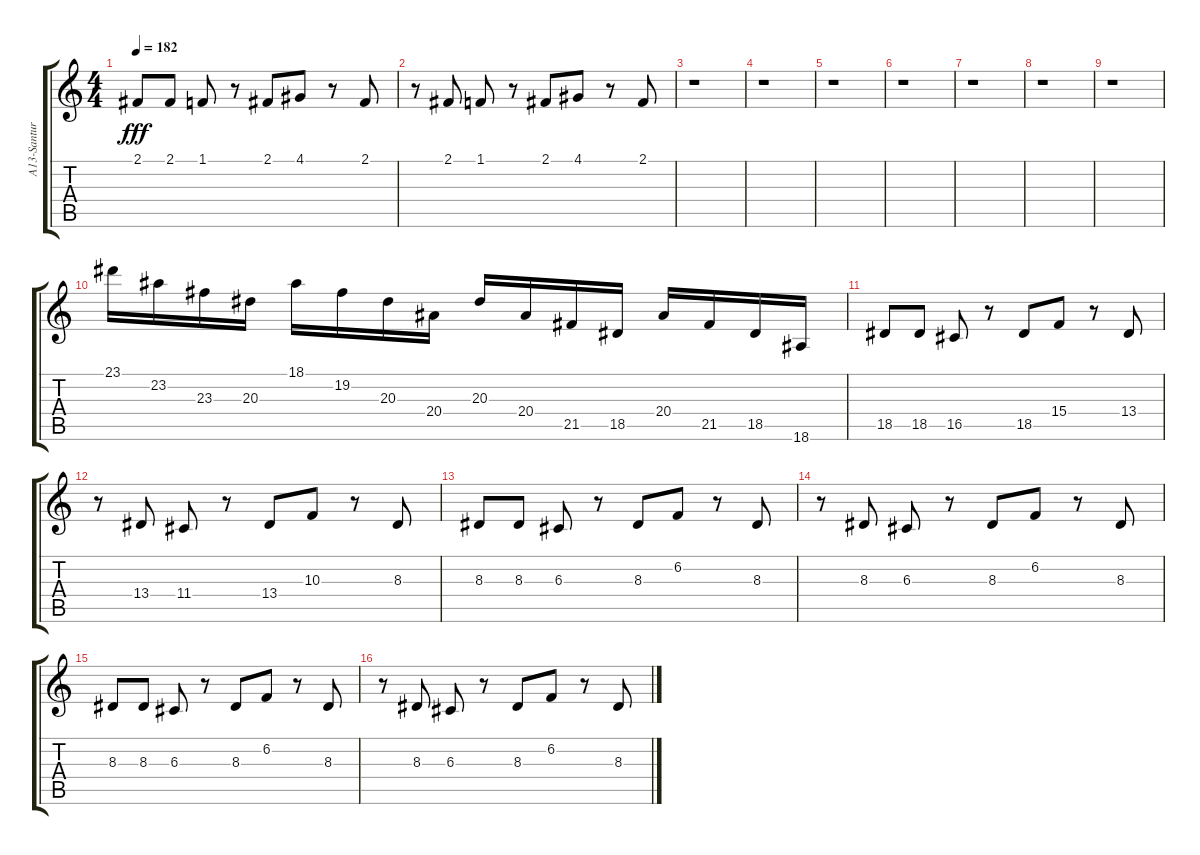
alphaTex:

\track ("A13-Santur      " "A13-Santur") {instrument dulcimer}
\staff {score tabs}
\tuning (E4 B3 G3 D3 A2 E2) {hide}
\ts (4 4)
\tempo 182
\clef g2
\ks c
2.1.8{dy fff} 2.1.8 1.1.8 r.8 2.1.8 4.1.8 r.8 2.1.8 |
r.8 2.1.8 1.1.8 r.8 2.1.8 4.1.8 r.8 2.1.8 |
r.1 |
r.1 |
r.1 |
r.1 |
r.1 |
r.1 |
r.1 |
23.1.16{balance 0} 23.2.16{balance 1} 23.3.16{balance 2} 20.3.16{balance 3} 18.1.16{balance 4} 19.2.16{balance 5} 20.3.16{balance 6} 20.4.16{balance 7} 20.3.16{balance 8} 20.4.16{balance 9} 21.5.16{balance 10} 18.5.16{balance 11} 20.4.16{balance 12} 21.5.16{balance 13} 18.5.16{balance 14} 18.6.16{balance 15} |
18.5.8{balance 12} 18.5.8 16.5.8 r.8 18.5.8 15.4.8 r.8 13.4.8 |
r.8 13.4.8 11.4.8 r.8 13.4.8 10.3.8 r.8 8.3.8 |
8.3.8 8.3.8 6.3.8 r.8 8.3.8 6.2.8 r.8 8.3.8 |
r.8 8.3.8 6.3.8 r.8 8.3.8 6.2.8 r.8 8.3.8 |
8.3.8 8.3.8 6.3.8 r.8 8.3.8 6.2.8 r.8 8.3.8 |
r.8 8.3.8 6.3.8 r.8 8.3.8 6.2.8 r.8 8.3.8
